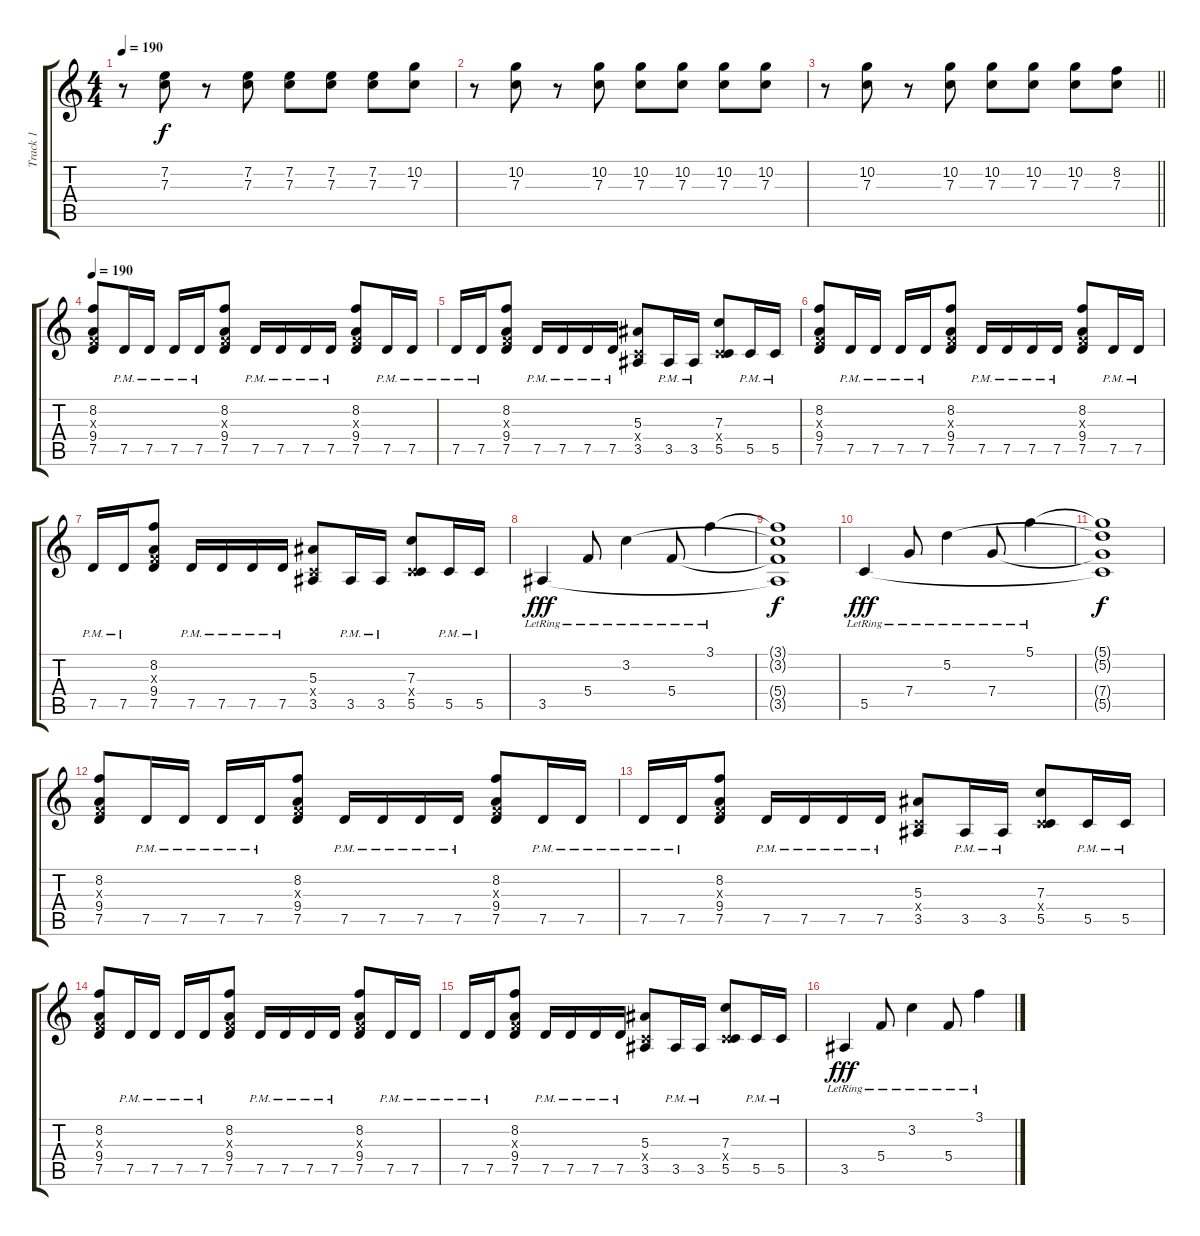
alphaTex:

\track ("Track 1" "Track 1") {instrument distortionguitar}
\staff {score tabs}
\tuning (D4 A3 F3 C3 G2 C2) {hide}
\ts (4 4)
\tempo 190
\clef g2
\ks c
r.8{dy f} (7.2 7.3).8 r.8 (7.2 7.3).8 (7.2 7.3).8 (7.2 7.3).8 (7.2 7.3).8 (10.2 7.3).8 |
r.8 (10.2 7.3).8 r.8 (10.2 7.3).8 (10.2 7.3).8 (10.2 7.3).8 (10.2 7.3).8 (10.2 7.3).8 |
\barLineRight lightlight
r.8 (10.2 7.3).8 r.8 (10.2 7.3).8 (10.2 7.3).8 (10.2 7.3).8 (10.2 7.3).8 (8.2 7.3).8 |
\tempo 190
(8.2 0.3{x} 9.4 7.5).8 7.5{pm}.16 7.5{pm}.16 7.5{pm}.16 7.5{pm}.16 (8.2 0.3{x} 9.4 7.5).8 7.5{pm}.16 7.5{pm}.16 7.5{pm}.16 7.5{pm}.16 (8.2 0.3{x} 9.4 7.5).8 7.5{pm}.16 7.5{pm}.16 |
7.5{pm}.16 7.5{pm}.16 (8.2 0.3{x} 9.4 7.5).8 7.5{pm}.16 7.5{pm}.16 7.5{pm}.16 7.5{pm}.16 (5.3 0.4{x} 3.5).8 3.5{pm}.16 3.5{pm}.16 (7.3 0.4{x} 5.5).8 5.5{pm}.16 5.5{pm}.16 |
(8.2 0.3{x} 9.4 7.5).8 7.5{pm}.16 7.5{pm}.16 7.5{pm}.16 7.5{pm}.16 (8.2 0.3{x} 9.4 7.5).8 7.5{pm}.16 7.5{pm}.16 7.5{pm}.16 7.5{pm}.16 (8.2 0.3{x} 9.4 7.5).8 7.5{pm}.16 7.5{pm}.16 |
7.5{pm}.16 7.5{pm}.16 (8.2 0.3{x} 9.4 7.5).8 7.5{pm}.16 7.5{pm}.16 7.5{pm}.16 7.5{pm}.16 (5.3 0.4{x} 3.5).8 3.5{pm}.16 3.5{pm}.16 (7.3 0.4{x} 5.5).8 5.5{pm}.16 5.5{pm}.16 |
3.5{lr}.4{dy fff} 5.4{lr}.8 3.2{lr}.4 5.4{lr}.8 3.1{lr}.4 |
(3.1{t} 3.2{t} 5.4{t} 3.5{t}).1{dy f} |
5.5{lr}.4{dy fff} 7.4{lr}.8 5.2{lr}.4 7.4{lr}.8 5.1{lr}.4 |
(5.1{t} 5.2{t} 7.4{t} 5.5{t}).1{dy f} |
(8.2 0.3{x} 9.4 7.5).8 7.5{pm}.16 7.5{pm}.16 7.5{pm}.16 7.5{pm}.16 (8.2 0.3{x} 9.4 7.5).8 7.5{pm}.16 7.5{pm}.16 7.5{pm}.16 7.5{pm}.16 (8.2 0.3{x} 9.4 7.5).8 7.5{pm}.16 7.5{pm}.16 |
7.5{pm}.16 7.5{pm}.16 (8.2 0.3{x} 9.4 7.5).8 7.5{pm}.16 7.5{pm}.16 7.5{pm}.16 7.5{pm}.16 (5.3 0.4{x} 3.5).8 3.5{pm}.16 3.5{pm}.16 (7.3 0.4{x} 5.5).8 5.5{pm}.16 5.5{pm}.16 |
(8.2 0.3{x} 9.4 7.5).8 7.5{pm}.16 7.5{pm}.16 7.5{pm}.16 7.5{pm}.16 (8.2 0.3{x} 9.4 7.5).8 7.5{pm}.16 7.5{pm}.16 7.5{pm}.16 7.5{pm}.16 (8.2 0.3{x} 9.4 7.5).8 7.5{pm}.16 7.5{pm}.16 |
7.5{pm}.16 7.5{pm}.16 (8.2 0.3{x} 9.4 7.5).8 7.5{pm}.16 7.5{pm}.16 7.5{pm}.16 7.5{pm}.16 (5.3 0.4{x} 3.5).8 3.5{pm}.16 3.5{pm}.16 (7.3 0.4{x} 5.5).8 5.5{pm}.16 5.5{pm}.16 |
3.5{lr}.4{dy fff} 5.4{lr}.8 3.2{lr}.4 5.4{lr}.8 3.1{lr}.4
